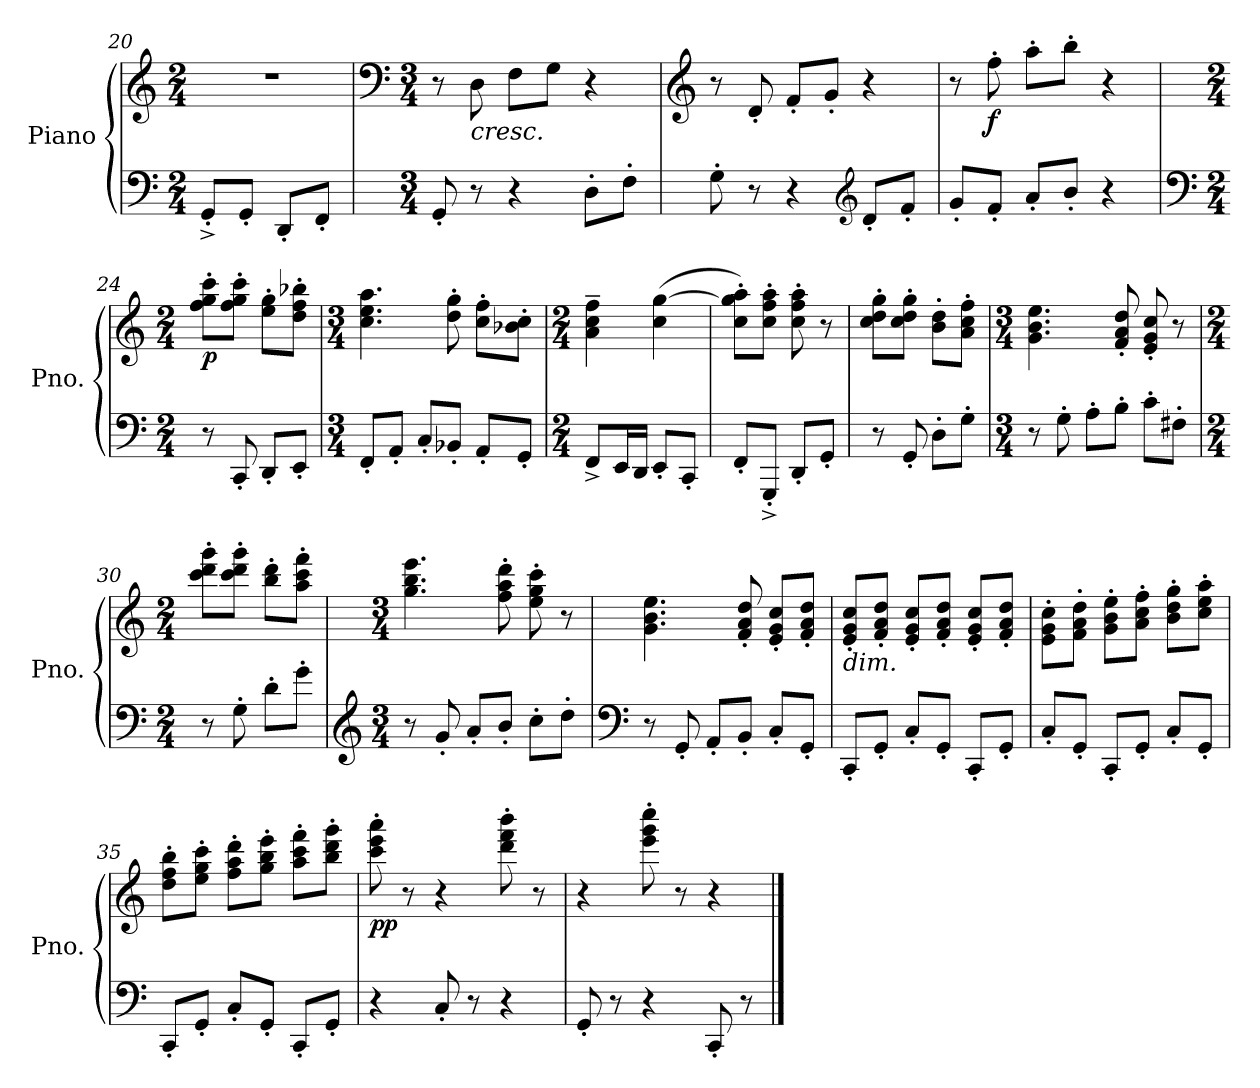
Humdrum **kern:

**kern	**kern	**dynam
*part1	*part1	*part1
*staff2	*staff1	*staff1/2
*I"Piano	*	*
*I'Pno.	*	*
*clefF4	*clefG2	*
*k[]	*k[]	*
*M2/4	*M2/4	*
=20	=20	=20
8GG'^/L	2r	.
8GG'/J	.	.
8DD'/L	.	.
8FF'/J	.	.
=21	=21	=21
*	*clefF4	*
*M3/4	*M3/4	*
8GG'/	8r	.
!	!LO:TX:b:i:t=cresc.	!
8r	8D\	.
4r	8F\L	.
.	8G\J	.
8D'\L	4r	.
8F'\J	.	.
=22	=22	=22
*	*clefG2	*
8G'\	8r	.
8r	8d'/	.
4r	8f'/L	.
.	8g'/J	.
*clefG2	*	*
8d'/L	4r	.
8f'/J	.	.
!!LO:LB:g=z
=23	=23	=23
8g'/L	8r	.
!	!	!LO:DY:b
8f'/J	8ff'\	f
8a'/L	8aa'\L	.
8b'/J	8bb'\J	.
4r	4r	.
=24	=24	=24
*clefF4	*	*
*M2/4	*M2/4	*
!	!	!LO:DY:b
8r	8ff\' 8gg\' 8ccc\'L	p
8CC'/	8ff\' 8gg\' 8ccc\'J	.
8DD'/L	8ee\' 8gg\'L	.
8EE'/J	8dd\' 8ff\' 8bb-X\'J	.
=25	=25	=25
*M3/4	*M3/4	*
8FF'/L	4.cc\ 4.ee\ 4.aa\	.
8AA'/J	.	.
8C'/L	.	.
8BB-X'/J	8dd\' 8gg\'	.
8AA'/L	8cc\' 8ff\'L	.
8GG'/J	8b-X\' 8cc\'J	.
=26	=26	=26
*M2/4	*M2/4	*
8FF^/L	4a\~ 4cc\~ 4ff\~	.
16EE/L	.	.
16DD/JJ	.	.
8EE'/L	(>4cc\ [4gg\	.
8CC'/J	.	.
=27	=27	=27
8FF'/L	8cc\' 8gg\]' 8aa\'L)	.
8GGG'^/J	8cc\' 8ff\' 8aa\'J	.
8DD'/L	8cc\' 8ff\' 8aa\'	.
8GG'/J	8r	.
!!LO:PB:g=z
=28	=28	=28
8r	8cc\' 8dd\' 8gg\'L	.
8GG'/	8cc\' 8dd\' 8gg\'J	.
8D'\L	8b\' 8dd\'L	.
8G'\J	8a\' 8cc\' 8ff\'J	.
=29	=29	=29
*M3/4	*M3/4	*
8r	4.g\ 4.b\ 4.ee\	.
8G'\	.	.
8A'\L	.	.
8B'\J	8f/' 8a/' 8dd/'	.
8c'\L	8e/' 8g/' 8cc/'	.
8F#X'\J	8r	.
=30	=30	=30
*M2/4	*M2/4	*
8r	8ccc\' 8ddd\' 8ggg\'L	.
8G'\	8ccc\' 8ddd\' 8ggg\'J	.
8d'\L	8bb\' 8ddd\'L	.
8g'\J	8aa\' 8ccc\' 8fff\'J	.
=31	=31	=31
*clefG2	*	*
*M3/4	*M3/4	*
8r	4.gg\ 4.bb\ 4.eee\	.
8g'/	.	.
8a'/L	.	.
8b'/J	8ff\' 8aa\' 8ddd\'	.
8cc'\L	8ee\' 8gg\' 8ccc\'	.
8dd'\J	8r	.
=32	=32	=32
*clefF4	*	*
8r	4.g\ 4.b\ 4.ee\	.
8GG'/	.	.
8AA'/L	.	.
8BB'/J	8f/' 8a/' 8dd/'	.
8C'/L	8e/' 8g/' 8cc/'L	.
8GG'/J	8f/' 8a/' 8dd/'J	.
!!LO:LB:g=z
=33	=33	=33
!	!LO:TX:b:i:t=dim.	!
8CC'/L	8e/' 8g/' 8cc/'L	.
8GG'/J	8f/' 8a/' 8dd/'J	.
8C'/L	8e/' 8g/' 8cc/'L	.
8GG'/J	8f/' 8a/' 8dd/'J	.
8CC'/L	8e/' 8g/' 8cc/'L	.
8GG'/J	8f/' 8a/' 8dd/'J	.
=34	=34	=34
8C'/L	8e\' 8g\' 8cc\'L	.
8GG'/J	8f\' 8a\' 8dd\'J	.
8CC'/L	8g\' 8b\' 8ee\'L	.
8GG'/J	8a\' 8cc\' 8ff\'J	.
8C'/L	8b\' 8dd\' 8gg\'L	.
8GG'/J	8cc\' 8ee\' 8aa\'J	.
=35	=35	=35
8CC'/L	8dd\' 8ff\' 8bb\'L	.
8GG'/J	8ee\' 8gg\' 8ccc\'J	.
8C'/L	8ff\' 8aa\' 8ddd\'L	.
8GG'/J	8gg\' 8bb\' 8eee\'J	.
8CC'/L	8aa\' 8ccc\' 8fff\'L	.
8GG'/J	8bb\' 8ddd\' 8ggg\'J	.
=36	=36	=36
!	!	!LO:DY:b
4r	8ccc\' 8eee\' 8aaa\'	pp
.	8r	.
8C'/	4r	.
8r	.	.
4r	8ddd\' 8fff\' 8bbb\'	.
.	8r	.
=37	=37	=37
8GG'/	4r	.
8r	.	.
4r	8eee\' 8ggg\' 8cccc\'	.
.	8r	.
8CC'/	4r	.
8r	.	.
==	==	==
*-	*-	*-
